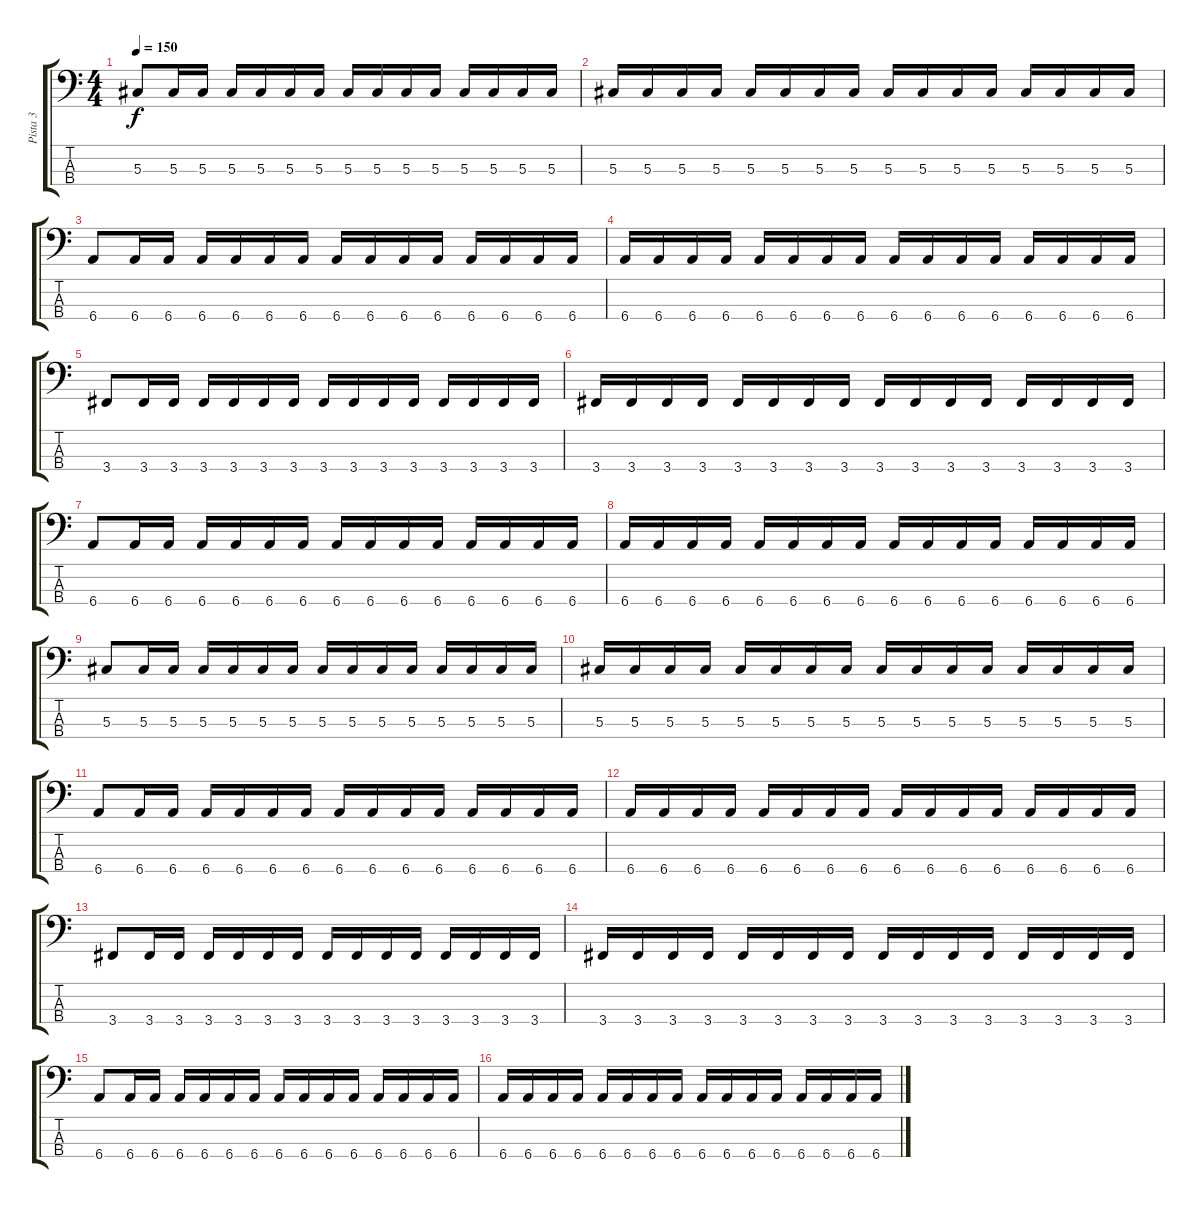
\track ("Pista 3" "Pista 3") {instrument electricbassfinger}
\staff {score tabs}
\tuning (Gb2 Db2 Ab1 Eb1) {hide}
\ts (4 4)
\tempo 150
\clef f4
\ks c
5.3.8{dy f} 5.3.16 5.3.16 5.3.16 5.3.16 5.3.16 5.3.16 5.3.16 5.3.16 5.3.16 5.3.16 5.3.16 5.3.16 5.3.16 5.3.16 |
5.3.16 5.3.16 5.3.16 5.3.16 5.3.16 5.3.16 5.3.16 5.3.16 5.3.16 5.3.16 5.3.16 5.3.16 5.3.16 5.3.16 5.3.16 5.3.16 |
6.4.8 6.4.16 6.4.16 6.4.16 6.4.16 6.4.16 6.4.16 6.4.16 6.4.16 6.4.16 6.4.16 6.4.16 6.4.16 6.4.16 6.4.16 |
6.4.16 6.4.16 6.4.16 6.4.16 6.4.16 6.4.16 6.4.16 6.4.16 6.4.16 6.4.16 6.4.16 6.4.16 6.4.16 6.4.16 6.4.16 6.4.16 |
3.4.8 3.4.16 3.4.16 3.4.16 3.4.16 3.4.16 3.4.16 3.4.16 3.4.16 3.4.16 3.4.16 3.4.16 3.4.16 3.4.16 3.4.16 |
3.4.16 3.4.16 3.4.16 3.4.16 3.4.16 3.4.16 3.4.16 3.4.16 3.4.16 3.4.16 3.4.16 3.4.16 3.4.16 3.4.16 3.4.16 3.4.16 |
6.4.8 6.4.16 6.4.16 6.4.16 6.4.16 6.4.16 6.4.16 6.4.16 6.4.16 6.4.16 6.4.16 6.4.16 6.4.16 6.4.16 6.4.16 |
6.4.16 6.4.16 6.4.16 6.4.16 6.4.16 6.4.16 6.4.16 6.4.16 6.4.16 6.4.16 6.4.16 6.4.16 6.4.16 6.4.16 6.4.16 6.4.16 |
5.3.8 5.3.16 5.3.16 5.3.16 5.3.16 5.3.16 5.3.16 5.3.16 5.3.16 5.3.16 5.3.16 5.3.16 5.3.16 5.3.16 5.3.16 |
5.3.16 5.3.16 5.3.16 5.3.16 5.3.16 5.3.16 5.3.16 5.3.16 5.3.16 5.3.16 5.3.16 5.3.16 5.3.16 5.3.16 5.3.16 5.3.16 |
6.4.8 6.4.16 6.4.16 6.4.16 6.4.16 6.4.16 6.4.16 6.4.16 6.4.16 6.4.16 6.4.16 6.4.16 6.4.16 6.4.16 6.4.16 |
6.4.16 6.4.16 6.4.16 6.4.16 6.4.16 6.4.16 6.4.16 6.4.16 6.4.16 6.4.16 6.4.16 6.4.16 6.4.16 6.4.16 6.4.16 6.4.16 |
3.4.8 3.4.16 3.4.16 3.4.16 3.4.16 3.4.16 3.4.16 3.4.16 3.4.16 3.4.16 3.4.16 3.4.16 3.4.16 3.4.16 3.4.16 |
3.4.16 3.4.16 3.4.16 3.4.16 3.4.16 3.4.16 3.4.16 3.4.16 3.4.16 3.4.16 3.4.16 3.4.16 3.4.16 3.4.16 3.4.16 3.4.16 |
6.4.8 6.4.16 6.4.16 6.4.16 6.4.16 6.4.16 6.4.16 6.4.16 6.4.16 6.4.16 6.4.16 6.4.16 6.4.16 6.4.16 6.4.16 |
6.4.16 6.4.16 6.4.16 6.4.16 6.4.16 6.4.16 6.4.16 6.4.16 6.4.16 6.4.16 6.4.16 6.4.16 6.4.16 6.4.16 6.4.16 6.4.16
